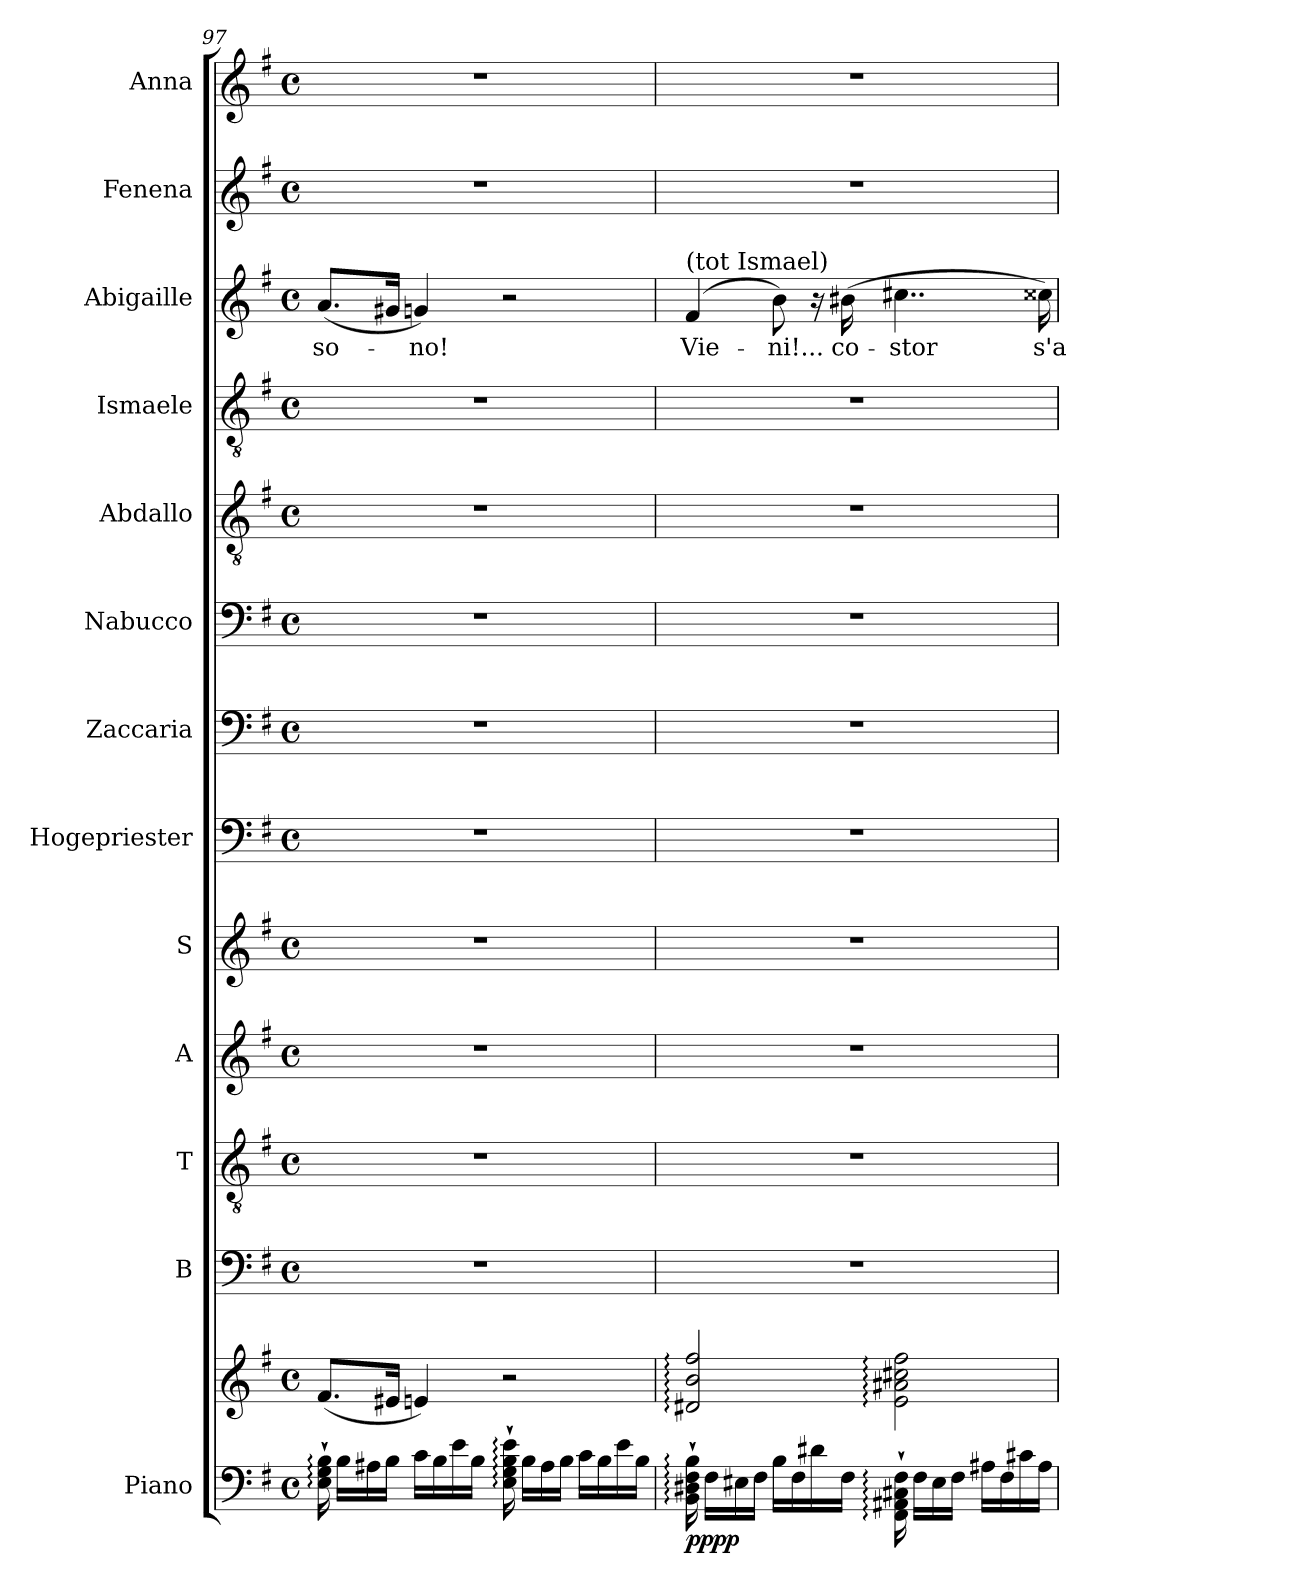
**kern	**kern	**dynam	**kern	**kern	**kern	**kern	**kern	**kern	**kern	**kern	**kern	**kern	**text	**kern	**kern
*part13	*part13	*part13	*part12	*part11	*part10	*part9	*part8	*part7	*part6	*part5	*part4	*part3	*part3	*part2	*part1
*staff14	*staff13	*staff13/14	*staff12	*staff11	*staff10	*staff9	*staff8	*staff7	*staff6	*staff5	*staff4	*staff3	*staff3	*staff2	*staff1
*I"Piano	*	*	*I"B	*I"T	*I"A	*I"S	*I"Hogepriester	*I"Zaccaria	*I"Nabucco	*I"Abdallo	*I"Ismaele	*I"Abigaille	*	*I"Fenena	*I"Anna
*I'Pno	*	*	*I'B	*I'T	*I'A	*I'S	*	*	*	*	*	*	*	*	*
*clefF4	*clefG2	*	*clefF4	*clefGv2	*clefG2	*clefG2	*clefF4	*clefF4	*clefF4	*clefGv2	*clefGv2	*clefG2	*	*clefG2	*clefG2
*k[f#]	*k[f#]	*	*k[f#]	*k[f#]	*k[f#]	*k[f#]	*k[f#]	*k[f#]	*k[f#]	*k[f#]	*k[f#]	*k[f#]	*	*k[f#]	*k[f#]
*M4/4	*M4/4	*	*M4/4	*M4/4	*M4/4	*M4/4	*M4/4	*M4/4	*M4/4	*M4/4	*M4/4	*M4/4	*	*M4/4	*M4/4
*met(c)	*met(c)	*	*met(c)	*met(c)	*met(c)	*met(c)	*met(c)	*met(c)	*met(c)	*met(c)	*met(c)	*met(c)	*	*met(c)	*met(c)
=97	=97	=97	=97	=97	=97	=97	=97	=97	=97	=97	=97	=97	=97	=97	=97
!	!	!	!	!	!	!	!	!	!	!	!	!	!LO:LY:b	!	!
16E\:` 16G\:` 16B\:`	(8.f#/L	.	1r	1r	1r	1r	1r	1r	1r	1r	1r	(8.a/L	so-	1r	1r
16B\LL	.	.	.	.	.	.	.	.	.	.	.	.	.	.	.
16A#X\	.	.	.	.	.	.	.	.	.	.	.	.	.	.	.
16B\JJ	16e#X/Jk	.	.	.	.	.	.	.	.	.	.	16g#X/Jk	.	.	.
!	!	!	!	!	!	!	!	!	!	!	!	!	!LO:LY:b	!	!
16c\LL	4en/)	.	.	.	.	.	.	.	.	.	.	4gn/)	-no!	.	.
16B\	.	.	.	.	.	.	.	.	.	.	.	.	.	.	.
16e\	.	.	.	.	.	.	.	.	.	.	.	.	.	.	.
16B\JJ	.	.	.	.	.	.	.	.	.	.	.	.	.	.	.
16E\:` 16G\:` 16B\:` 16e\:`	2r	.	.	.	.	.	.	.	.	.	.	2r	.	.	.
16B\LL	.	.	.	.	.	.	.	.	.	.	.	.	.	.	.
16A#\	.	.	.	.	.	.	.	.	.	.	.	.	.	.	.
16B\JJ	.	.	.	.	.	.	.	.	.	.	.	.	.	.	.
16c\LL	.	.	.	.	.	.	.	.	.	.	.	.	.	.	.
16B\	.	.	.	.	.	.	.	.	.	.	.	.	.	.	.
16e\	.	.	.	.	.	.	.	.	.	.	.	.	.	.	.
16B\JJ	.	.	.	.	.	.	.	.	.	.	.	.	.	.	.
!!LO:LB:g=z
=98	=98	=98	=98	=98	=98	=98	=98	=98	=98	=98	=98	=98	=98	=98	=98
!	!	!	!	!	!	!	!	!	!	!	!	!LO:TX:a:t=(tot Ismael)	!	!	!
!	!	!LO:DY:b=2	!	!	!	!	!	!	!	!	!	!	!LO:LY:b	!	!
!	!	!LO:DY:n=1:b	!	!	!	!	!	!	!	!	!	!	!	!	!
16BB\:` 16D#X\:` 16F#\:` 16B\:`	2d#X/: 2b/: 2ff#/:	pp pp	1r	1r	1r	1r	1r	1r	1r	1r	1r	(4f#/	Vie-	1r	1r
16F#\LL	.	.	.	.	.	.	.	.	.	.	.	.	.	.	.
16E#X\	.	.	.	.	.	.	.	.	.	.	.	.	.	.	.
16F#\JJ	.	.	.	.	.	.	.	.	.	.	.	.	.	.	.
!	!	!	!	!	!	!	!	!	!	!	!	!	!LO:LY:b	!	!
16B\LL	.	.	.	.	.	.	.	.	.	.	.	8b\)	-ni!...	.	.
16F#\	.	.	.	.	.	.	.	.	.	.	.	.	.	.	.
16d#X\	.	.	.	.	.	.	.	.	.	.	.	16r	.	.	.
!	!	!	!	!	!	!	!	!	!	!	!	!	!LO:LY:b	!	!
16F#\JJ	.	.	.	.	.	.	.	.	.	.	.	(16b#X\	co-	.	.
!	!	!	!	!	!	!	!	!	!	!	!	!	!LO:LY:b	!	!
16FF#\:` 16AA#X\:` 16C#X\:` 16F#\:`	2e\: 2a#X\: 2cc#X\: 2ff#\:	.	.	.	.	.	.	.	.	.	.	4..cc#X\	-stor	.	.
16F#\LL	.	.	.	.	.	.	.	.	.	.	.	.	.	.	.
16E#\	.	.	.	.	.	.	.	.	.	.	.	.	.	.	.
16F#\JJ	.	.	.	.	.	.	.	.	.	.	.	.	.	.	.
16A#X\LL	.	.	.	.	.	.	.	.	.	.	.	.	.	.	.
16F#\	.	.	.	.	.	.	.	.	.	.	.	.	.	.	.
16c#X\	.	.	.	.	.	.	.	.	.	.	.	.	.	.	.
!	!	!	!	!	!	!	!	!	!	!	!	!	!LO:LY:b	!	!
16A#\JJ	.	.	.	.	.	.	.	.	.	.	.	16cc##X\)	s'a-	.	.
=	=	=	=	=	=	=	=	=	=	=	=	=	=	=	=
*-	*-	*-	*-	*-	*-	*-	*-	*-	*-	*-	*-	*-	*-	*-	*-
